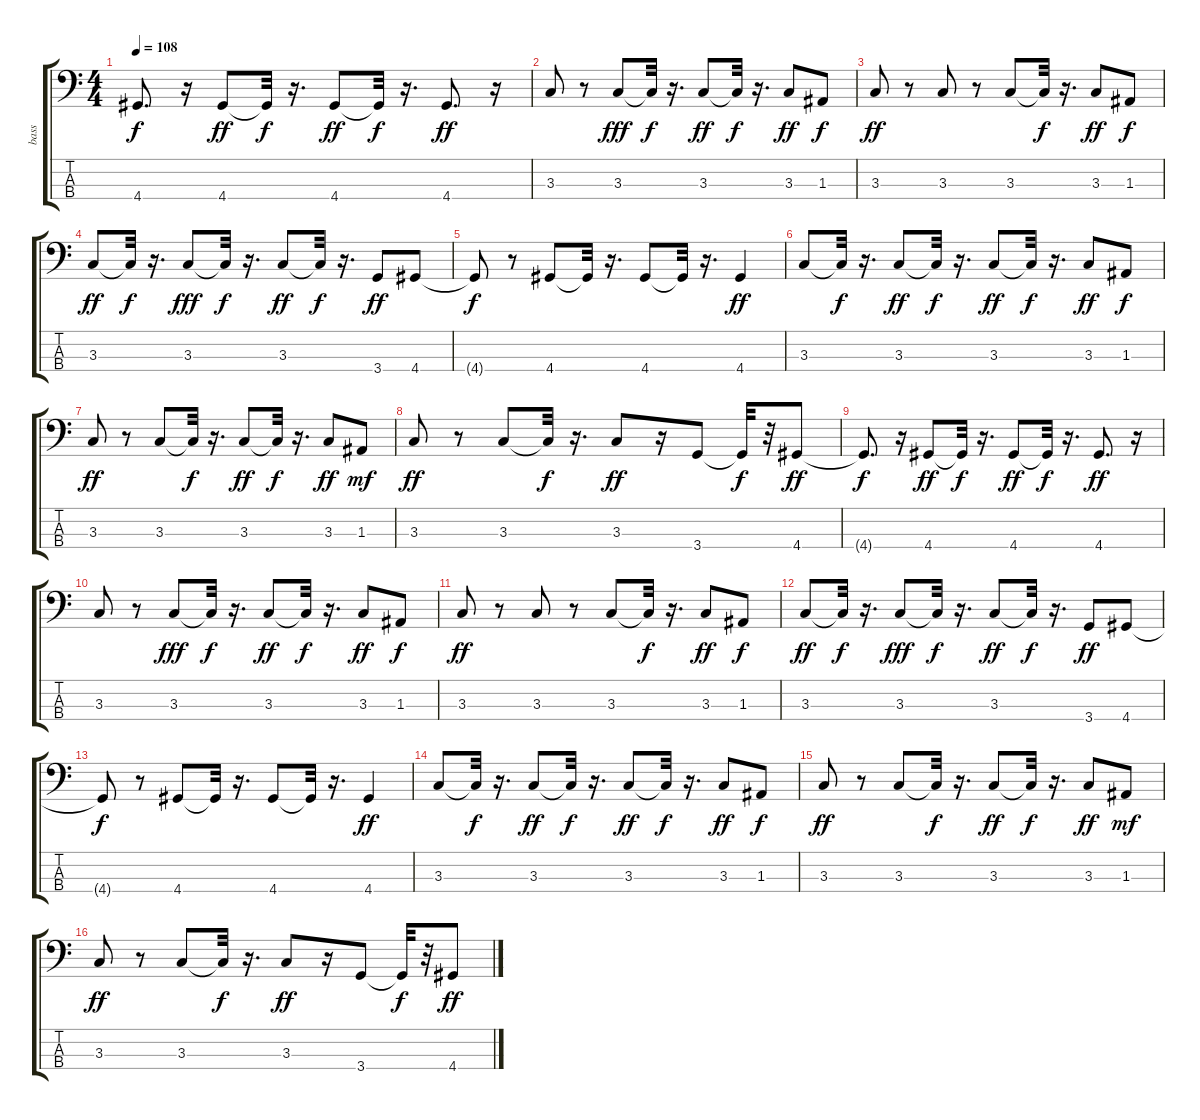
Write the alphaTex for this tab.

\track ("bass    " "bass    ") {instrument electricbasspick}
\staff {score tabs}
\tuning (G2 D2 A1 E1) {hide}
\ts (4 4)
\tempo 108
\clef f4
\ks c
4.4{t}.8{d dy f} r.16 4.4.8{dy ff} 4.4{t}.32{dy f} r.16{d} 4.4.8{dy ff} 4.4{t}.32{dy f} r.16{d} 4.4.8{d dy ff} r.16 |
3.3.8 r.8 3.3.8{dy fff} 3.3{t}.32{dy f} r.16{d} 3.3.8{dy ff} 3.3{t}.32{dy f} r.16{d} 3.3.8{dy ff} 1.3.8{dy f} |
3.3.8{dy ff} r.8 3.3.8 r.8 3.3.8 3.3{t}.32{dy f} r.16{d} 3.3.8{dy ff} 1.3.8{dy f} |
3.3.8{dy ff} 3.3{t}.32{dy f} r.16{d} 3.3.8{dy fff} 3.3{t}.32{dy f} r.16{d} 3.3.8{dy ff} 3.3{t}.32{dy f} r.16{d} 3.4.8{dy ff} 4.4.8 |
4.4{t}.8{dy f} r.8 4.4.8 4.4{t}.32 r.16{d} 4.4.8 4.4{t}.32 r.16{d} 4.4.4{dy ff} |
3.3.8 3.3{t}.32{dy f} r.16{d} 3.3.8{dy ff} 3.3{t}.32{dy f} r.16{d} 3.3.8{dy ff} 3.3{t}.32{dy f} r.16{d} 3.3.8{dy ff} 1.3.8{dy f} |
3.3.8{dy ff} r.8 3.3.8 3.3{t}.32{dy f} r.16{d} 3.3.8{dy ff} 3.3{t}.32{dy f} r.16{d} 3.3.8{dy ff} 1.3.8{dy mf} |
3.3.8{dy ff volume 15} r.8 3.3.8{volume 15} 3.3{t}.32{dy f} r.16{d} 3.3.8{dy ff volume 15} r.16 3.4.8{volume 14} 3.4{t}.32{dy f} r.32 4.4.8{dy ff volume 14} |
4.4{t}.8{d dy f} r.16 4.4.8{dy ff volume 13} 4.4{t}.32{dy f} r.16{d} 4.4.8{dy ff volume 13} 4.4{t}.32{dy f} r.16{d} 4.4.8{d dy ff volume 12} r.16 |
3.3.8{volume 12} r.8 3.3.8{dy fff volume 11} 3.3{t}.32{dy f} r.16{d} 3.3.8{dy ff volume 11} 3.3{t}.32{dy f} r.16{d} 3.3.8{dy ff volume 11} 1.3.8{dy f volume 10} |
3.3.8{dy ff volume 10} r.8 3.3.8{volume 10} r.8 3.3.8{volume 10} 3.3{t}.32{dy f} r.16{d} 3.3.8{dy ff volume 9} 1.3.8{dy f volume 9} |
3.3.8{dy ff volume 9} 3.3{t}.32{dy f} r.16{d} 3.3.8{dy fff volume 9} 3.3{t}.32{dy f} r.16{d} 3.3.8{dy ff volume 8} 3.3{t}.32{dy f} r.16{d} 3.4.8{dy ff volume 8} 4.4.8{volume 7} |
4.4{t}.8{dy f} r.8 4.4.8{volume 6} 4.4{t}.32 r.16{d} 4.4.8{volume 6} 4.4{t}.32 r.16{d} 4.4.4{dy ff volume 5} |
3.3.8{volume 5} 3.3{t}.32{dy f} r.16{d} 3.3.8{dy ff volume 5} 3.3{t}.32{dy f} r.16{d} 3.3.8{dy ff volume 4} 3.3{t}.32{dy f} r.16{d} 3.3.8{dy ff volume 4} 1.3.8{dy f volume 4} |
3.3.8{dy ff volume 3} r.8 3.3.8{volume 3} 3.3{t}.32{dy f} r.16{d} 3.3.8{dy ff volume 3} 3.3{t}.32{dy f} r.16{d} 3.3.8{dy ff volume 3} 1.3.8{dy mf volume 2} |
3.3.8{dy ff volume 2} r.8 3.3.8{volume 2} 3.3{t}.32{dy f} r.16{d} 3.3.8{dy ff volume 2} r.16 3.4.8{volume 2} 3.4{t}.32{dy f} r.32 4.4.8{dy ff volume 1}
